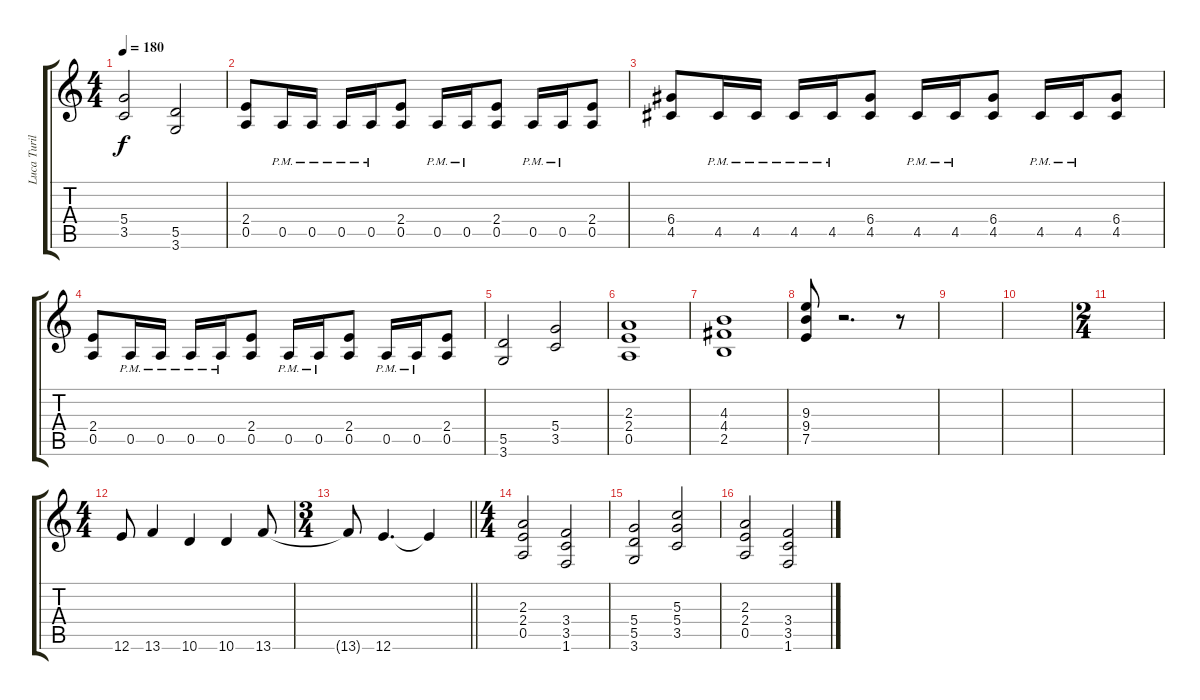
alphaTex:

\track ("Luca Turilli And Dominique Leurquin" "Luca Turil") {instrument distortionguitar}
\staff {score tabs}
\tuning (E4 B3 G3 D3 A2 E2) {hide}
\ts (4 4)
\tempo 180
\clef g2
\ks c
(5.4 3.5).2{dy f} (5.5 3.6).2 |
(2.4 0.5).8 0.5{pm}.16 0.5{pm}.16 0.5{pm}.16 0.5{pm}.16 (2.4 0.5).8 0.5{pm}.16 0.5{pm}.16 (2.4 0.5).8 0.5{pm}.16 0.5{pm}.16 (2.4 0.5).8 |
(6.4 4.5).8 4.5{pm}.16 4.5{pm}.16 4.5{pm}.16 4.5{pm}.16 (6.4 4.5).8 4.5{pm}.16 4.5{pm}.16 (6.4 4.5).8 4.5{pm}.16 4.5{pm}.16 (6.4 4.5).8 |
(2.4 0.5).8 0.5{pm}.16 0.5{pm}.16 0.5{pm}.16 0.5{pm}.16 (2.4 0.5).8 0.5{pm}.16 0.5{pm}.16 (2.4 0.5).8 0.5{pm}.16 0.5{pm}.16 (2.4 0.5).8 |
(5.5 3.6).2 (5.4 3.5).2 |
(2.3 2.4 0.5).1 |
(4.3 4.4 2.5).1 |
(9.3 9.4 7.5).8 r.2{d} r.8 |
|
|
\ts (2 4)
|
\ts (4 4)
12.6.8 13.6.4 10.6.4 10.6.4 13.6.8 |
\ts (3 4)
\barLineRight lightlight
13.6{t}.8 12.6.4{d} 12.6{t}.4 |
\ts (4 4)
(2.3 2.4 0.5).2 (3.4 3.5 1.6).2 |
(5.4 5.5 3.6).2 (5.3 5.4 3.5).2 |
(2.3 2.4 0.5).2 (3.4 3.5 1.6).2
